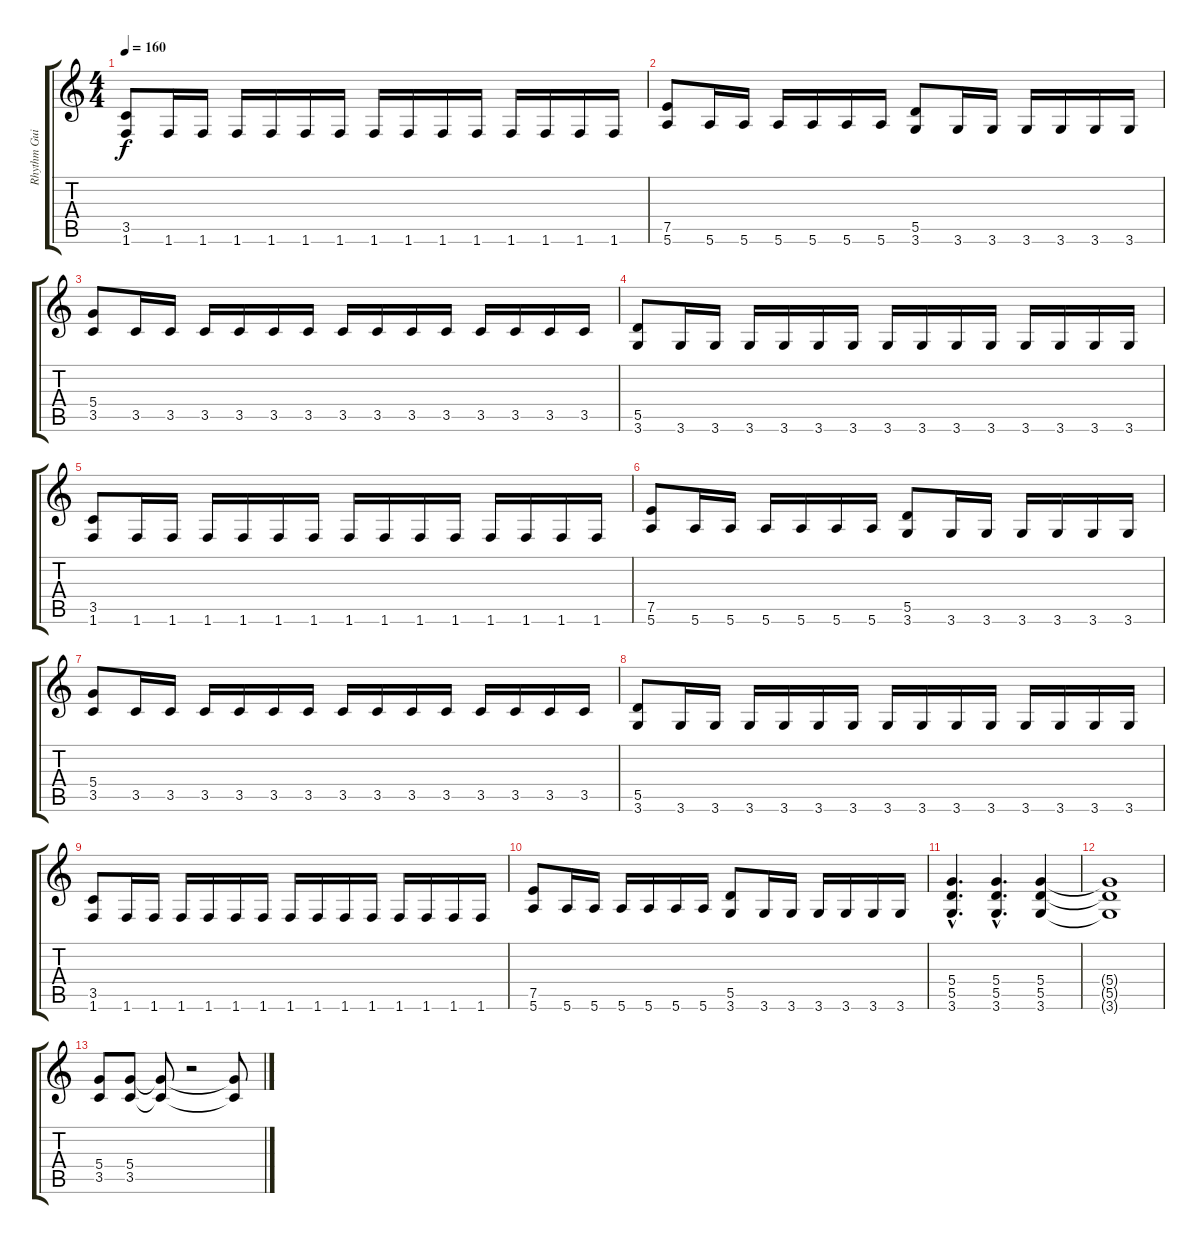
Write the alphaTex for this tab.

\track ("Rhythm Guitar" "Rhythm Gui") {instrument overdrivenguitar}
\staff {score tabs}
\tuning (E4 B3 G3 D3 A2 E2) {hide}
\ts (4 4)
\tempo 160
\clef g2
\ks c
(3.5 1.6).8{dy f} 1.6.16 1.6.16 1.6.16 1.6.16 1.6.16 1.6.16 1.6.16 1.6.16 1.6.16 1.6.16 1.6.16 1.6.16 1.6.16 1.6.16 |
(7.5 5.6).8 5.6.16 5.6.16 5.6.16 5.6.16 5.6.16 5.6.16 (5.5 3.6).8 3.6.16 3.6.16 3.6.16 3.6.16 3.6.16 3.6.16 |
(5.4 3.5).8 3.5.16 3.5.16 3.5.16 3.5.16 3.5.16 3.5.16 3.5.16 3.5.16 3.5.16 3.5.16 3.5.16 3.5.16 3.5.16 3.5.16 |
(5.5 3.6).8 3.6.16 3.6.16 3.6.16 3.6.16 3.6.16 3.6.16 3.6.16 3.6.16 3.6.16 3.6.16 3.6.16 3.6.16 3.6.16 3.6.16 |
(3.5 1.6).8 1.6.16 1.6.16 1.6.16 1.6.16 1.6.16 1.6.16 1.6.16 1.6.16 1.6.16 1.6.16 1.6.16 1.6.16 1.6.16 1.6.16 |
(7.5 5.6).8 5.6.16 5.6.16 5.6.16 5.6.16 5.6.16 5.6.16 (5.5 3.6).8 3.6.16 3.6.16 3.6.16 3.6.16 3.6.16 3.6.16 |
(5.4 3.5).8 3.5.16 3.5.16 3.5.16 3.5.16 3.5.16 3.5.16 3.5.16 3.5.16 3.5.16 3.5.16 3.5.16 3.5.16 3.5.16 3.5.16 |
(5.5 3.6).8 3.6.16 3.6.16 3.6.16 3.6.16 3.6.16 3.6.16 3.6.16 3.6.16 3.6.16 3.6.16 3.6.16 3.6.16 3.6.16 3.6.16 |
(3.5 1.6).8 1.6.16 1.6.16 1.6.16 1.6.16 1.6.16 1.6.16 1.6.16 1.6.16 1.6.16 1.6.16 1.6.16 1.6.16 1.6.16 1.6.16 |
(7.5 5.6).8 5.6.16 5.6.16 5.6.16 5.6.16 5.6.16 5.6.16 (5.5 3.6).8 3.6.16 3.6.16 3.6.16 3.6.16 3.6.16 3.6.16 |
(5.4{hac} 5.5{hac} 3.6{hac}).4{d} (5.4{hac} 5.5{hac} 3.6{hac}).4{d} (5.4 5.5 3.6).4 |
(5.4{t} 5.5{t} 3.6{t}).1 |
(5.4 3.5).8 (5.4 3.5).8 (5.4{t} 3.5{t}).8 r.2 (5.4{t} 3.5{t}).8
